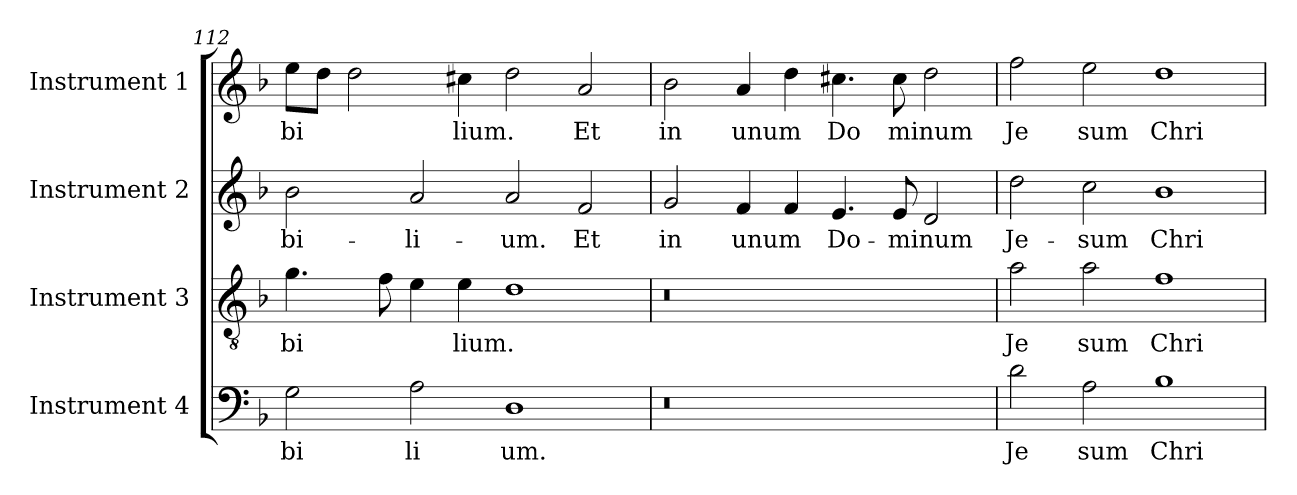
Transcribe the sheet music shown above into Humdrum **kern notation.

**kern	**text	**kern	**text	**kern	**text	**kern	**text
*part4	*part4	*part3	*part3	*part2	*part2	*part1	*part1
*staff4	*staff4	*staff3	*staff3	*staff2	*staff2	*staff1	*staff1
*I"Instrument 4	*	*I"Instrument 3	*	*I"Instrument 2	*	*I"Instrument 1	*
!!LO:LB:g=z
*clefF4	*	*clefGv2	*	*clefG2	*	*clefG2	*
*k[b-]	*	*k[b-]	*	*k[b-]	*	*k[b-]	*
*F:	*	*F:	*	*F:	*	*F:	*
=112	=112	=112	=112	=112	=112	=112	=112
!	!LO:LY:b:cj	!	!LO:LY:b:cj	!	!LO:LY:b:cj	!	!LO:LY:b:cj
2G\	bi	4.g\	-bi	2b-\	bi-	8ee\L	bi
!	!	!	!	!	!	!	!LO:LY:b:cj
.	.	.	.	.	.	8dd\J	.
!	!	!	!	!	!	!	!LO:LY:b:cj
.	.	.	.	.	.	2dd\	.
!	!	!	!LO:LY:b:cj	!	!	!	!
.	.	8f\	.	.	.	.	.
!	!LO:LY:b:cj	!	!LO:LY:b:cj	!	!LO:LY:b:cj	!	!
2A\	li	4e\	.	2a/	-li-	.	.
!	!	!	!LO:LY:b:cj	!	!	!	!LO:LY:b:cj
.	.	4e\	lium.	.	.	4cc#X\	lium.
!	!LO:LY:b:cj	!	!LO:LY:b:cj	!	!LO:LY:b:cj	!	!LO:LY:b:cj
1D	um.	1d	.	2a/	-um.	2dd\	.
!	!	!	!	!	!LO:LY:b:cj	!	!LO:LY:b:cj
.	.	.	.	2f/	Et	2a/	Et
=113	=113	=113	=113	=113	=113	=113	=113
!	!	!	!	!	!LO:LY:b:cj	!	!LO:LY:b:cj
0r	.	0r	.	2g/	in	2b-\	in
!	!	!	!	!	!LO:LY:b:cj	!	!LO:LY:b:cj
.	.	.	.	4f/	unum	4a/	unum
!	!	!	!	!	!LO:LY:b:cj	!	!LO:LY:b:cj
.	.	.	.	4f/	.	4dd\	.
!	!	!	!	!	!LO:LY:b:cj	!	!LO:LY:b:cj
.	.	.	.	4.e/	Do-	4.cc#X\	Do
!	!	!	!	!	!LO:LY:b:cj	!	!LO:LY:b:cj
.	.	.	.	8e/	-minum	8cc#\	minum
!	!	!	!	!	!LO:LY:b:cj	!	!LO:LY:b:cj
.	.	.	.	2d/	.	2dd\	.
=114	=114	=114	=114	=114	=114	=114	=114
!	!LO:LY:b:cj	!	!LO:LY:b:cj	!	!LO:LY:b:cj	!	!LO:LY:b:cj
2d\	Je	2a\	Je	2dd\	Je-	2ff\	Je
!	!LO:LY:b:cj	!	!LO:LY:b:cj	!	!LO:LY:b:cj	!	!LO:LY:b:cj
2A\	sum	2a\	sum	2cc\	-sum	2ee\	sum
!	!LO:LY:b:cj	!	!LO:LY:b:cj	!	!LO:LY:b:cj	!	!LO:LY:b:cj
1B-	Chri	1f	Chri	1b-	Chri-	1dd	Chri
=	=	=	=	=	=	=	=
*-	*-	*-	*-	*-	*-	*-	*-
